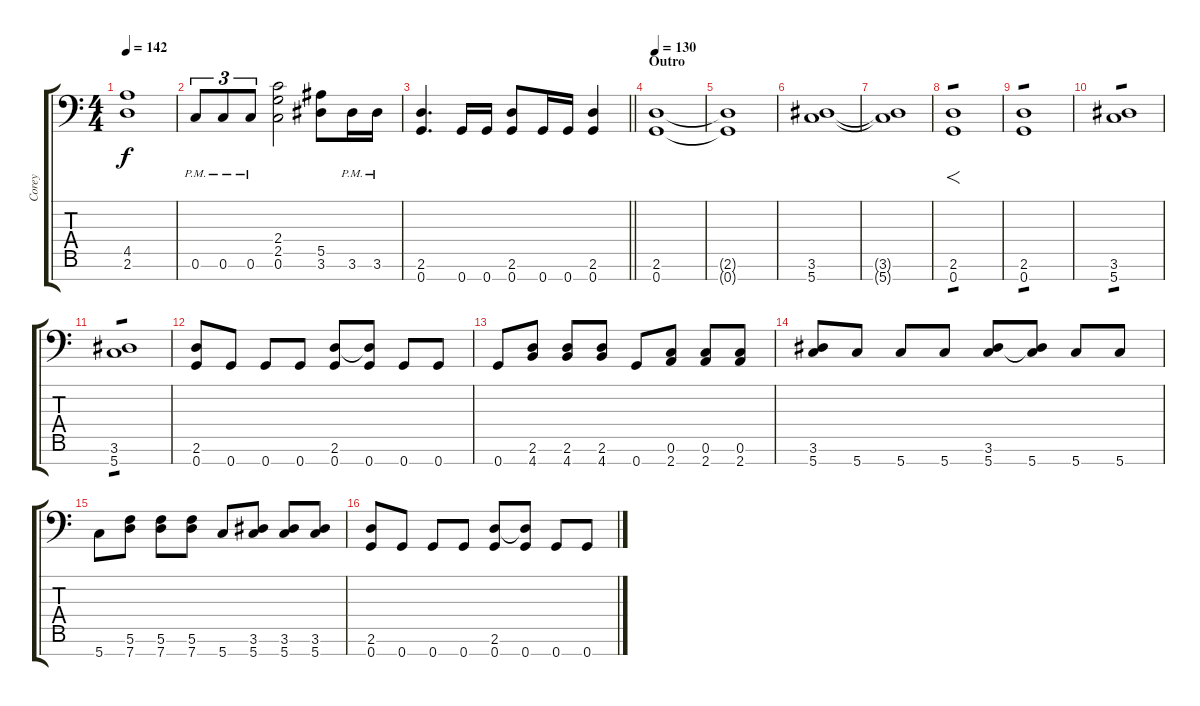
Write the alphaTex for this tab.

\track ("Corey" "Corey") {instrument distortionguitar}
\staff {score tabs}
\tuning (C4 G3 Eb3 Bb2 F2 C2 G1) {hide}
\ts (4 4)
\tempo 142
\clef f4
\ks c
(4.5 2.6).1{dy f} |
0.6{pm}.8{tu (3 2)} 0.6{pm}.8{tu (3 2)} 0.6{pm}.8{tu (3 2)} (2.4 2.5 0.6).2 (5.5 3.6).8 3.6{pm}.16 3.6{pm}.16 |
\barLineRight lightlight
(2.6 0.7).4{d} 0.7.16 0.7.16 (2.6 0.7).8 0.7.16 0.7.16 (2.6 0.7).4 |
\section ("" "Outro")
\tempo 130
(2.6 0.7).1{balance 0} |
(2.6{t} 0.7{t}).1 |
(3.6 5.7).1 |
(3.6{t} 5.7{t}).1 |
(2.6 0.7).1{f tp 1} |
(2.6 0.7).1{tp 1} |
(3.6 5.7).1{tp 1} |
(3.6 5.7).1{tp 1} |
(2.6 0.7).8{balance 8} 0.7.8 0.7.8 0.7.8 (2.6 0.7).8 (2.6{t} 0.7).8 0.7.8 0.7.8 |
0.7.8 (2.6 4.7).8 (2.6 4.7).8 (2.6 4.7).8 0.7.8 (0.6 2.7).8 (0.6 2.7).8 (0.6 2.7).8 |
(3.6 5.7).8 5.7.8 5.7.8 5.7.8 (3.6 5.7).8 (3.6{t} 5.7).8 5.7.8 5.7.8 |
5.7.8 (5.6 7.7).8 (5.6 7.7).8 (5.6 7.7).8 5.7.8 (3.6 5.7).8 (3.6 5.7).8 (3.6 5.7).8 |
(2.6 0.7).8 0.7.8 0.7.8 0.7.8 (2.6 0.7).8 (2.6{t} 0.7).8 0.7.8 0.7.8
